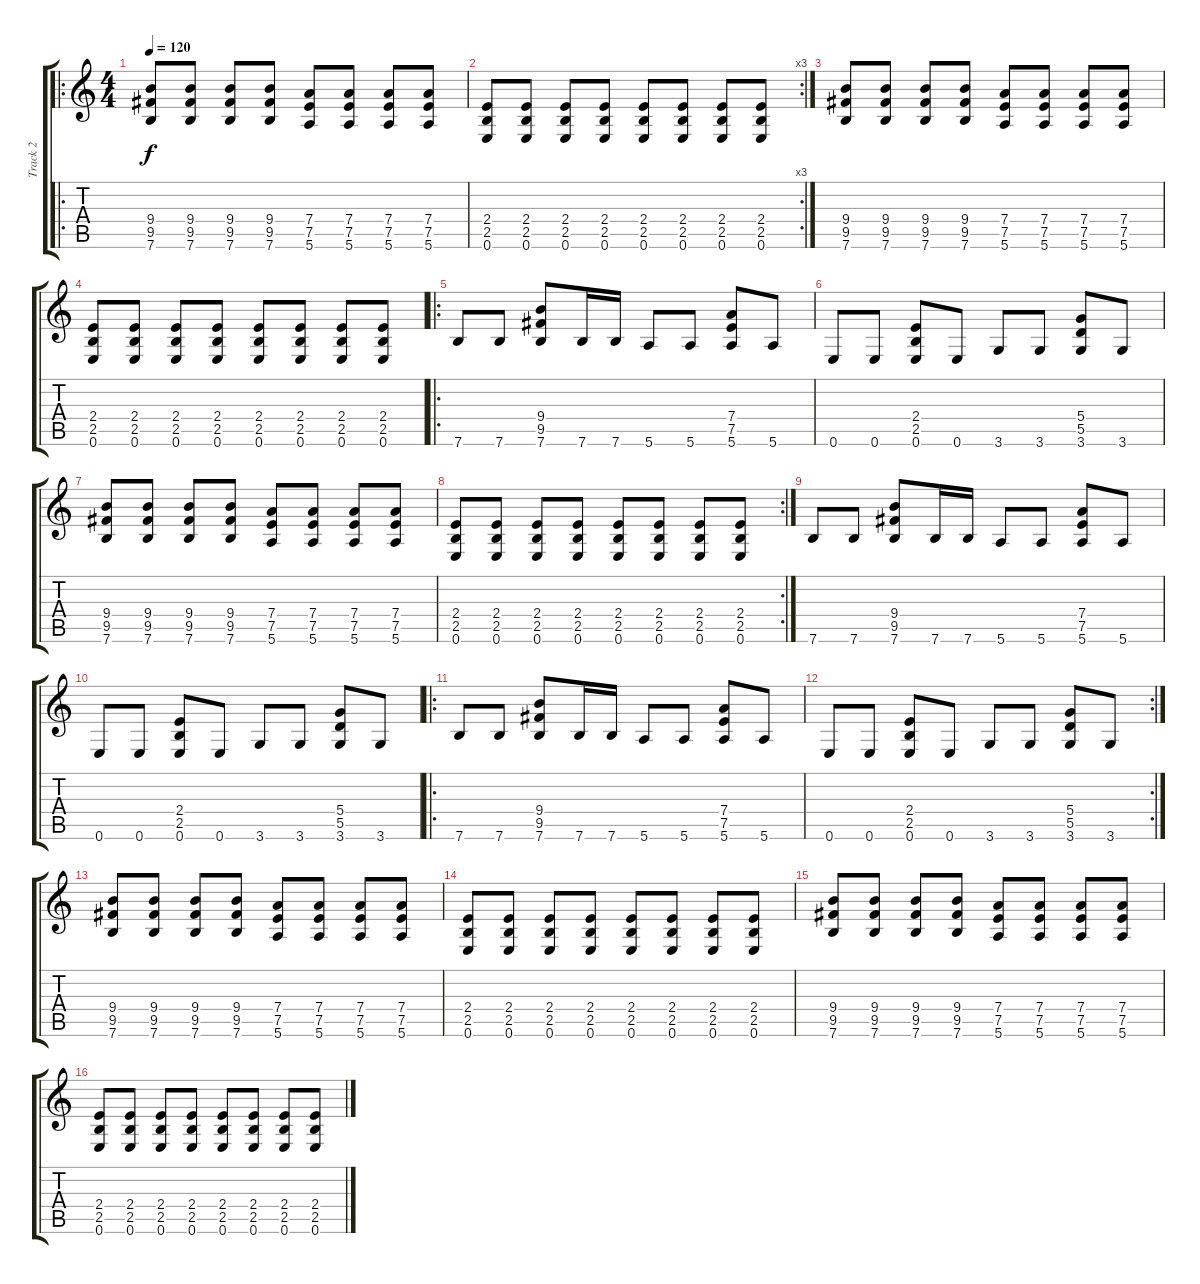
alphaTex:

\track ("Track 2" "Track 2") {instrument distortionguitar}
\staff {score tabs}
\tuning (E4 B3 G3 D3 A2 E2) {hide}
\ro
\ts (4 4)
\tempo 120
\clef g2
\ks c
(9.4 9.5 7.6).8{dy f} (9.4 9.5 7.6).8 (9.4 9.5 7.6).8 (9.4 9.5 7.6).8 (7.4 7.5 5.6).8 (7.4 7.5 5.6).8 (7.4 7.5 5.6).8 (7.4 7.5 5.6).8 |
\rc 3
(2.4 2.5 0.6).8 (2.4 2.5 0.6).8 (2.4 2.5 0.6).8 (2.4 2.5 0.6).8 (2.4 2.5 0.6).8 (2.4 2.5 0.6).8 (2.4 2.5 0.6).8 (2.4 2.5 0.6).8 |
(9.4 9.5 7.6).8 (9.4 9.5 7.6).8 (9.4 9.5 7.6).8 (9.4 9.5 7.6).8 (7.4 7.5 5.6).8 (7.4 7.5 5.6).8 (7.4 7.5 5.6).8 (7.4 7.5 5.6).8 |
(2.4 2.5 0.6).8 (2.4 2.5 0.6).8 (2.4 2.5 0.6).8 (2.4 2.5 0.6).8 (2.4 2.5 0.6).8 (2.4 2.5 0.6).8 (2.4 2.5 0.6).8 (2.4 2.5 0.6).8 |
\ro
7.6.8 7.6.8 (9.4 9.5 7.6).8 7.6.16 7.6.16 5.6.8 5.6.8 (7.4 7.5 5.6).8 5.6.8 |
0.6.8 0.6.8 (2.4 2.5 0.6).8 0.6.8 3.6.8 3.6.8 (5.4 5.5 3.6).8 3.6.8 |
(9.4 9.5 7.6).8 (9.4 9.5 7.6).8 (9.4 9.5 7.6).8 (9.4 9.5 7.6).8 (7.4 7.5 5.6).8 (7.4 7.5 5.6).8 (7.4 7.5 5.6).8 (7.4 7.5 5.6).8 |
\rc 2
(2.4 2.5 0.6).8 (2.4 2.5 0.6).8 (2.4 2.5 0.6).8 (2.4 2.5 0.6).8 (2.4 2.5 0.6).8 (2.4 2.5 0.6).8 (2.4 2.5 0.6).8 (2.4 2.5 0.6).8 |
7.6.8 7.6.8 (9.4 9.5 7.6).8 7.6.16 7.6.16 5.6.8 5.6.8 (7.4 7.5 5.6).8 5.6.8 |
0.6.8 0.6.8 (2.4 2.5 0.6).8 0.6.8 3.6.8 3.6.8 (5.4 5.5 3.6).8 3.6.8 |
\ro
7.6.8 7.6.8 (9.4 9.5 7.6).8 7.6.16 7.6.16 5.6.8 5.6.8 (7.4 7.5 5.6).8 5.6.8 |
\rc 2
0.6.8 0.6.8 (2.4 2.5 0.6).8 0.6.8 3.6.8 3.6.8 (5.4 5.5 3.6).8 3.6.8 |
(9.4 9.5 7.6).8 (9.4 9.5 7.6).8 (9.4 9.5 7.6).8 (9.4 9.5 7.6).8 (7.4 7.5 5.6).8 (7.4 7.5 5.6).8 (7.4 7.5 5.6).8 (7.4 7.5 5.6).8 |
(2.4 2.5 0.6).8 (2.4 2.5 0.6).8 (2.4 2.5 0.6).8 (2.4 2.5 0.6).8 (2.4 2.5 0.6).8 (2.4 2.5 0.6).8 (2.4 2.5 0.6).8 (2.4 2.5 0.6).8 |
(9.4 9.5 7.6).8 (9.4 9.5 7.6).8 (9.4 9.5 7.6).8 (9.4 9.5 7.6).8 (7.4 7.5 5.6).8 (7.4 7.5 5.6).8 (7.4 7.5 5.6).8 (7.4 7.5 5.6).8 |
(2.4 2.5 0.6).8 (2.4 2.5 0.6).8 (2.4 2.5 0.6).8 (2.4 2.5 0.6).8 (2.4 2.5 0.6).8 (2.4 2.5 0.6).8 (2.4 2.5 0.6).8 (2.4 2.5 0.6).8
